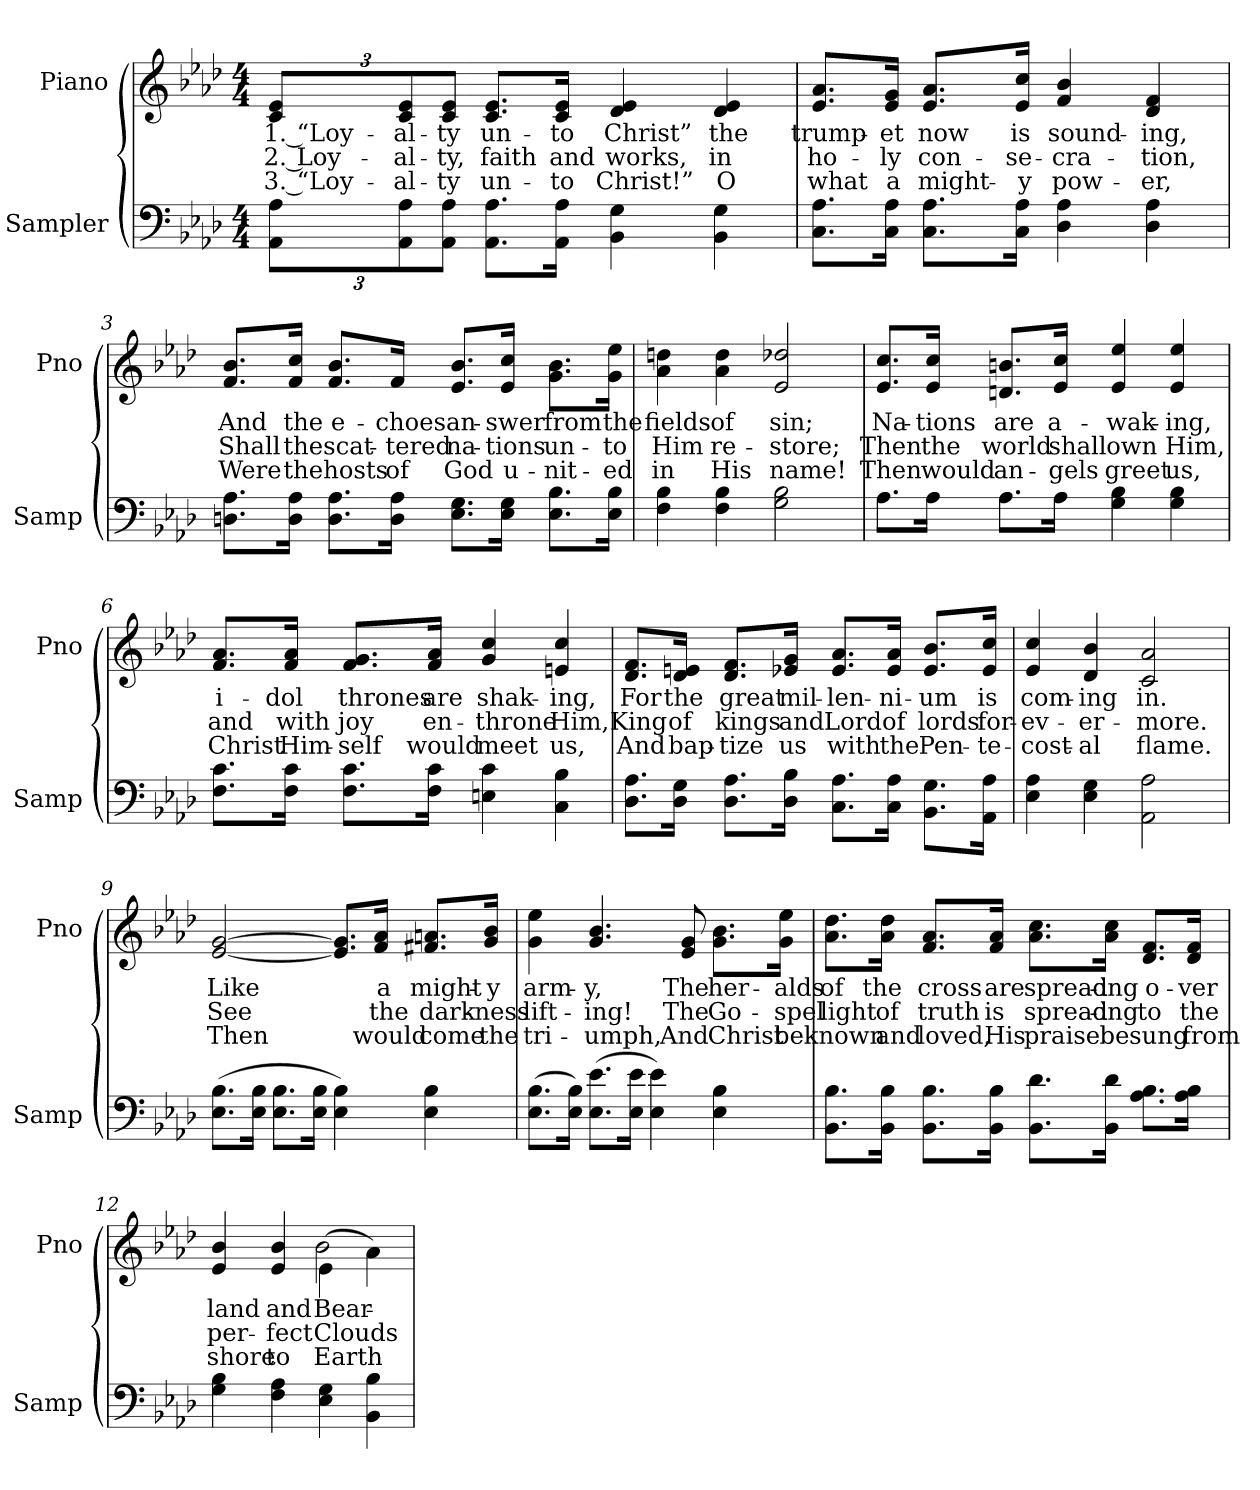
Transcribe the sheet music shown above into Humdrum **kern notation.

**kern	**kern	**text	**text	**text
*part2	*part1	*part1	*part1	*part1
*staff2	*staff1	*staff1	*staff1	*staff1
*I"Sampler	*I"Piano	*	*	*
*I'Samp	*I'Pno	*	*	*
*clefF4	*clefG2	*	*	*
*k[b-e-a-d-]	*k[b-e-a-d-]	*	*	*
*A-:	*A-:	*	*	*
*M4/4	*M4/4	*	*	*
=1	=1	=1	=1	=1
12AA-\ 12A-\L	12c/ 12e-/L	1. “Loy-	2. Loy-	3. “Loy-
12AA-\ 12A-\	12c/ 12e-/	-al-	-al-	-al-
12AA-\ 12A-\J	12c/ 12e-/J	-ty	-ty,	-ty
8.AA-\ 8.A-\L	8.c/ 8.e-/L	un-	faith	un-
16AA-\ 16A-\Jk	16c/ 16e-/Jk	-to	and	-to
4BB- 4G	4d- 4e-	Christ”	works,	Christ!”
4BB- 4G	4d- 4e-	the	in	O
=2	=2	=2	=2	=2
8.C\ 8.A-\L	8.e-/ 8.a-/L	trump-	ho-	what
16C\ 16A-\Jk	16e-/ 16g/Jk	-et	-ly	a
8.C\ 8.A-\L	8.e-/ 8.a-/L	now	con-	might-
16C\ 16A-\Jk	16e-/ 16cc/Jk	is	-se-	-y
4D- 4A-	4f 4b-	sound-	-cra-	pow-
4D- 4A-	4d- 4f	-ing,	-tion,	-er,
=3	=3	=3	=3	=3
8.Dn\ 8.A-\L	8.f/ 8.b-/L	And	Shall	Were
16D\ 16A-\Jk	16f/ 16cc/Jk	the	the	the
8.D\ 8.A-\L	8.f/ 8.b-/L	e-	scat-	hosts
16D\ 16A-\Jk	16f/Jk	-choes	-tered	of
8.E-\ 8.G\L	8.e-/ 8.b-/L	an-	na-	God
16E-\ 16G\Jk	16e-/ 16cc/Jk	-swer	-tions	u-
8.E-\ 8.B-\L	8.g\ 8.b-\L	from	un-	-nit-
16E-\ 16B-\Jk	16g\ 16ee-\Jk	the	-to	-ed
=4	=4	=4	=4	=4
4F 4B-	4a- 4ddn	fields	Him	in
4F 4B-	4a- 4dd	of	re-	His
2G 2B-	2e- 2dd-X	sin;	-store;	name!
=5	=5	=5	=5	=5
8.A-\L	8.e-/ 8.cc/L	Na-	Then	Then
16A-\Jk	16e-/ 16cc/Jk	-tions	the	would
8.A-\L	8.dn/ 8.bn/L	are	world	an-
16A-\Jk	16e-/ 16cc/Jk	a-	shall	-gels
4G 4B-	4e- 4ee-	-wak-	own	greet
4G 4B-	4e- 4ee-	-ing,	Him,	us,
=6	=6	=6	=6	=6
8.F\ 8.c\L	8.f/ 8.a-/L	i-	and	Christ
16F\ 16c\Jk	16f/ 16a-/Jk	-dol	with	Him-
8.F\ 8.c\L	8.f/ 8.g/L	thrones	joy	-self
16F\ 16c\Jk	16f/ 16a-/Jk	are	en-	would
4En 4c	4g 4cc	shak-	-throne	meet
4C 4B-	4en 4cc	-ing,	Him,	us,
=7	=7	=7	=7	=7
8.D-\ 8.A-\L	8.d-/ 8.f/L	For	King	And
16D-\ 16G\Jk	16d-/ 16en/Jk	the	of	bap-
8.D-\ 8.A-\L	8.d-/ 8.f/L	great	kings	-tize
16D-\ 16B-\Jk	16e-X/ 16g/Jk	mil-	and	us
8.C\ 8.A-\L	8.e-/ 8.a-/L	-len-	Lord	with
16C\ 16A-\Jk	16e-/ 16a-/Jk	-ni-	of	the
8.BB-\ 8.G\L	8.e-/ 8.b-/L	-um	lords	Pen-
16AA-\ 16A-\Jk	16e-/ 16cc/Jk	is	for-	-te-
=8	=8	=8	=8	=8
4E- 4A-	4e- 4cc	com-	-ev-	-cost-
4E- 4G	4d- 4b-	-ing	-er-	-al
2AA- 2A-	2c 2a-	in.	-more.	flame.
=9	=9	=9	=9	=9
(8.E-\ 8.B-\L	[2e- [2g	Like	See	Then
16E-\ 16B-\Jk	.	.	.	.
8.E-\ 8.B-\L	.	.	.	.
16E-\ 16B-\Jk	.	.	.	.
4E- 4B-)	8.e-]/ 8.g]/L	.	.	.
.	16f/ 16a-/Jk	a	the	would
4E- 4B-	8.f#X/ 8.an/L	might-	dark-	come
.	16g/ 16b-/Jk	-y	-ness	the
=10	=10	=10	=10	=10
(8.E-\ 8.B-\L	4g 4ee-	arm-	lift-	tri-
16E-\ 16B-\Jk)	.	.	.	.
(8.E-\ 8.e-\L	4.g 4.b-	-y,	-ing!	-umph,
16E-\ 16e-\Jk	.	.	.	.
4E- 4e-)	.	.	.	.
.	8e- 8g	The	The	And
4E- 4B-	8.g\ 8.b-\L	her-	Go-	Christ
.	16g\ 16ee-\Jk	-alds	-spel	be
=11	=11	=11	=11	=11
8.BB-\ 8.B-\L	8.a-\ 8.dd-\L	of	light	known
16BB-\ 16B-\Jk	16a-\ 16dd-\Jk	the	of	and
8.BB-\ 8.B-\L	8.f/ 8.a-/L	cross	truth	loved,
16BB-\ 16B-\Jk	16f/ 16a-/Jk	are	is	His
8.BB-\ 8.d-\L	8.a-\ 8.cc\L	spread-	spread-	praise
16BB-\ 16d-\Jk	16a-\ 16cc\Jk	-ing	-ing	be
8.A-\ 8.B-\L	8.d-/ 8.f/L	o-	to	sung
16A-\ 16B-\Jk	16d-/ 16f/Jk	-ver	the	from
=12	=12	=12	=12	=12
*	*^	*	*	*
4G 4B-	4e- 4b-	2ryy	land	per-	shore
4F 4A-	4e- 4b-	.	and	-fect	to
4E- 4G	(4e-\	2b-	Bear-	Clouds	Earth
4BB- 4B-	4a-\)	.	.	.	.
*	*v	*v	*	*	*
=	=	=	=	=
*-	*-	*-	*-	*-
